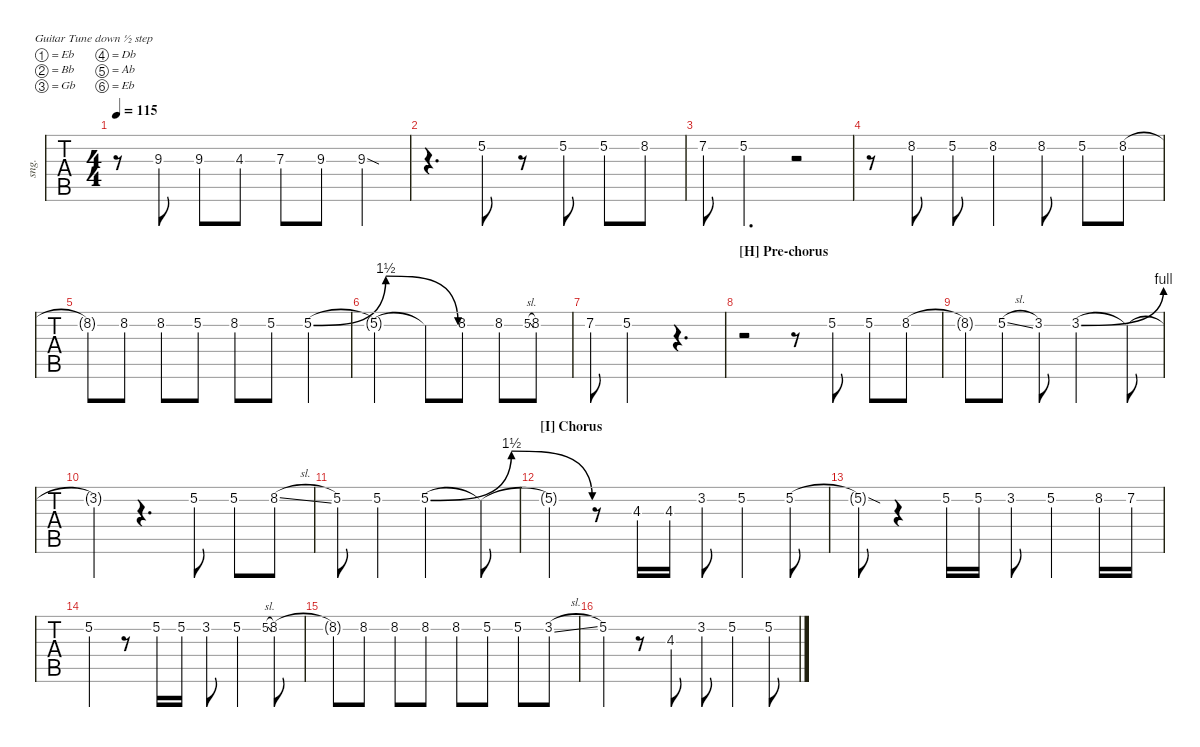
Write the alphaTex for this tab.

\defaultSystemsLayout 4
\hideDynamics
\bracketExtendMode nobrackets
\otherSystemsTrackNameOrientation horizontal
\track ("Vocals" "sng.") {multiBarRest instrument voiceoohs}
\staff {tabs}
\tuning (Eb4 Bb3 Gb3 Db3 Ab2 Eb2)
\ts (4 4)
\tempo 115
\clef g2
\ks c
r.8{dy mf} 9.3{acc #}.8 9.3{acc #}.8 4.3{acc #}.8 7.3{acc #}.8 9.3{acc #}.8 9.3{sod acc #}.4 |
r.4{d} 5.2{acc #}.8 r.8 5.2{acc #}.8 5.2{acc #}.8 8.2{acc #}.8 |
7.2.8 5.2{acc #}.4{d} r.2 |
r.8 8.2{acc #}.8 5.2{acc #}.8 8.2{acc #}.4 8.2{acc #}.8 5.2{acc #}.8 8.2{acc #}.8 |
8.2{t acc #}.8 8.2{acc #}.8 8.2{acc #}.8 5.2{acc #}.8 8.2{acc #}.8 5.2{acc #}.8 5.2{be (bendrelease 0 0 14.399999999999999 6 36.6 6 52.199999999999996 0) acc #}.4 |
5.2{t acc #}.2 5.2{t acc #}.8 8.2{acc #}.8 8.2{acc #}.8 5.2{sl acc #}.8{gr} 8.2{acc #}.8 |
7.2.8 5.2{acc #}.2 r.4{d} |
\section ("H" "Pre-chorus")
r.2 r.8 5.2{acc #}.8 5.2{acc #}.8 8.2{acc #}.8 |
8.2{t acc #}.8 5.2{sl acc #}.8 3.2{acc #}.8 3.2{be (bend 21 0 47.4 4) acc #}.2 3.2{t}.8 |
3.2{t}.4 r.4{d} 5.2{acc #}.8 5.2{acc #}.8 8.2{sl acc #}.8 |
5.2{acc #}.8 5.2{acc #}.4 5.2{be (bendrelease 0 0 12 6 36 6 59.4 0) acc #}.2 5.2{t acc #}.8 |
\section ("I" "Chorus")
5.2{t acc #}.4 r.8 4.3{acc #}.16 4.3{acc #}.16 3.2{acc #}.8 5.2{acc #}.4 5.2{acc #}.8 |
5.2{sod t acc #}.8 r.4 5.2{acc #}.16 5.2{acc #}.16 3.2{acc #}.8 5.2{acc #}.4 8.2{acc #}.16 7.2.16 |
5.2{acc #}.4 r.8 5.2{acc #}.16 5.2{acc #}.16 3.2{acc #}.8 5.2{acc #}.4 5.2{sl acc #}.8{gr} 8.2{acc #}.8 |
8.2{t acc #}.8 8.2{acc #}.8 8.2{acc #}.8 8.2{acc #}.8 8.2{acc #}.8 5.2{acc #}.8 5.2{acc #}.8 3.2{sl acc #}.8 |
5.2{acc #}.4 r.8 4.3{acc #}.8 3.2{acc #}.8 5.2{acc #}.4 5.2{acc #}.8
